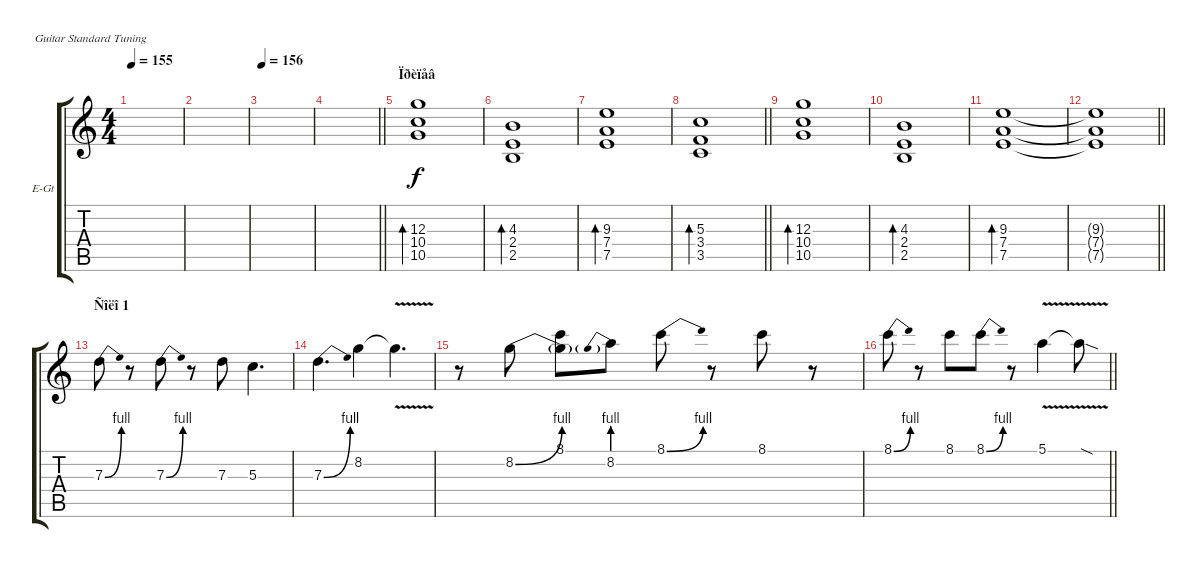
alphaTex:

\bracketExtendMode groupsimilarinstruments
\firstSystemTrackNameOrientation horizontal
\otherSystemsTrackNameOrientation horizontal
\track ("Ãèòàðà I" "E-Gt") {instrument distortionguitar}
\staff {score tabs}
\tuning (E4 B3 G3 D3 A2 E2)
\ts (4 4)
\tempo 155
\clef g2
\ks c
|
|
\tempo 156
|
\barLineRight lightlight
|
\section ("" "Ïðèïåâ")
(12.3 10.4 10.5).1{bd 60} |
(4.3 2.4 2.5).1{bd 60} |
(9.3 7.4 7.5).1{bd 60} |
\barLineRight lightlight
(5.3 3.4 3.5).1{bd 60} |
(12.3 10.4 10.5).1{bd 60} |
(4.3 2.4 2.5).1{bd 60} |
(9.3 7.4 7.5).1{bd 60} |
\barLineRight lightlight
(9.3{t} 7.4{t} 7.5{t}).1 |
\section ("" "Ñîëî 1")
7.3{be (bend 15 0 31.2 4)}.8 r.8 7.3{be (bend 14.399999999999999 0 31.2 4)}.8 r.8 7.3.8 5.3.4{d} |
7.3{be (bend 14.399999999999999 0 60 4)}.4{d} 8.2.4 8.2{v t}.4{d} |
r.8 8.2{be (bend 0 0 16.2 4)}.8 (8.1 8.2{be (hold 0 0 60 0) t}).8 8.2{be (prebend 0 4 60 4)}.8 8.1{be (bend 0 0 15 4)}.8 r.8 8.1.8 r.8 |
\barLineRight lightlight
8.1{be (bend 0 0 15 4)}.8 r.8 8.1.8 8.1{be (bend 0 0 15.6 4)}.8 r.8 5.1{v}.4 5.1{v sod t}.8
